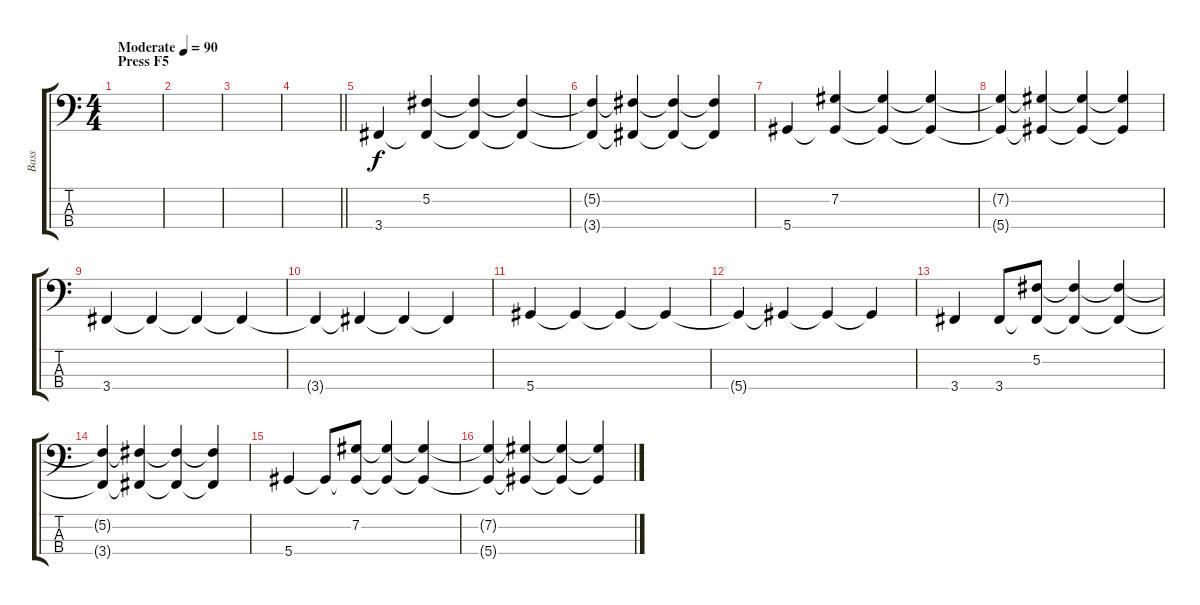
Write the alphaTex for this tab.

\track ("Bass" "Bass") {instrument electricbassfinger}
\staff {score tabs}
\tuning (Gb2 Db2 Ab1 Eb1) {hide}
\ts (4 4)
\section ("" "Press F5")
\tempo (90 "Moderate")
\clef f4
\ks c
|
|
|
\barLineRight lightlight
|
\section ("" "")
3.4.4 (5.2 3.4{t}).4 (5.2{t} 3.4{t}).4 (5.2{t} 3.4{t}).4 |
(5.2{t} 3.4{t}).4 (5.2{t} 3.4{t}).4 (5.2{t} 3.4{t}).4 (5.2{t} 3.4{t}).4 |
5.4.4 (7.2 5.4{t}).4 (7.2{t} 5.4{t}).4 (7.2{t} 5.4{t}).4 |
(7.2{t} 5.4{t}).4 (7.2{t} 5.4{t}).4 (7.2{t} 5.4{t}).4 (7.2{t} 5.4{t}).4 |
3.4.4 3.4{t}.4 3.4{t}.4 3.4{t}.4 |
3.4{t}.4 3.4{t}.4 3.4{t}.4 3.4{t}.4 |
5.4.4 5.4{t}.4 5.4{t}.4 5.4{t}.4 |
5.4{t}.4 5.4{t}.4 5.4{t}.4 5.4{t}.4 |
3.4.4 3.4.8 (5.2 3.4{t}).8 (5.2{t} 3.4{t}).4 (5.2{t} 3.4{t}).4 |
(5.2{t} 3.4{t}).4 (5.2{t} 3.4{t}).4 (5.2{t} 3.4{t}).4 (5.2{t} 3.4{t}).4 |
5.4.4 5.4{t}.8 (7.2 5.4{t}).8 (7.2{t} 5.4{t}).4 (7.2{t} 5.4{t}).4 |
(7.2{t} 5.4{t}).4 (7.2{t} 5.4{t}).4 (7.2{t} 5.4{t}).4 (7.2{t} 5.4{t}).4
